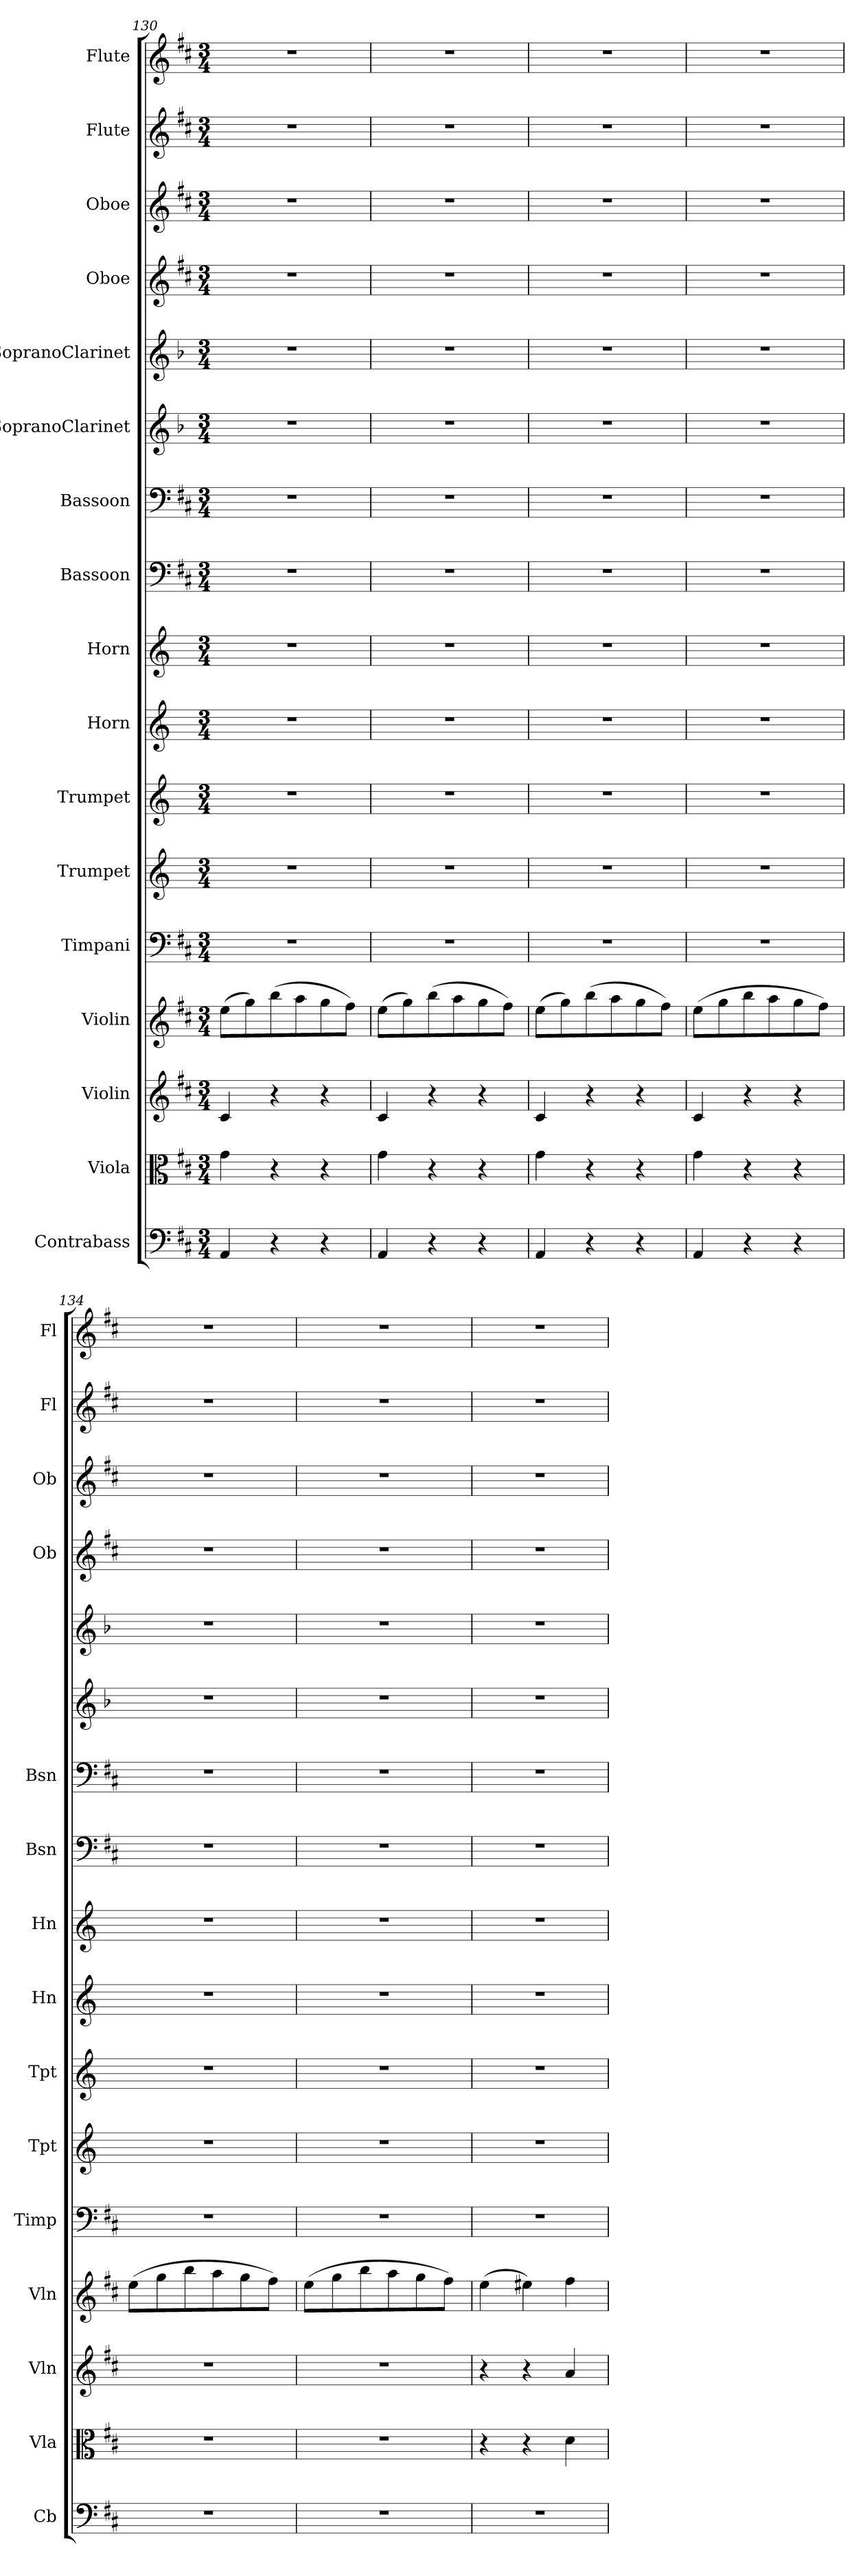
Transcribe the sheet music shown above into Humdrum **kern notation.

**kern	**kern	**kern	**kern	**kern	**kern	**kern	**kern	**kern	**kern	**kern	**kern	**kern	**kern	**kern	**kern	**kern
*part17	*part16	*part15	*part14	*part13	*part12	*part11	*part10	*part9	*part8	*part7	*part6	*part5	*part4	*part3	*part2	*part1
*staff17	*staff16	*staff15	*staff14	*staff13	*staff12	*staff11	*staff10	*staff9	*staff8	*staff7	*staff6	*staff5	*staff4	*staff3	*staff2	*staff1
*I"Contrabass	*I"Viola	*I"Violin	*I"Violin	*I"Timpani	*I"Trumpet	*I"Trumpet	*I"Horn	*I"Horn	*I"Bassoon	*I"Bassoon	*I"SopranoClarinet	*I"SopranoClarinet	*I"Oboe	*I"Oboe	*I"Flute	*I"Flute
*I'Cb	*I'Vla	*I'Vln	*I'Vln	*I'Timp	*I'Tpt	*I'Tpt	*I'Hn	*I'Hn	*I'Bsn	*I'Bsn	*	*	*I'Ob	*I'Ob	*I'Fl	*I'Fl
*clefF4	*clefC3	*clefG2	*clefG2	*clefF4	*clefG2	*clefG2	*clefG2	*clefG2	*clefF4	*clefF4	*clefG2	*clefG2	*clefG2	*clefG2	*clefG2	*clefG2
*k[f#c#]	*k[f#c#]	*k[f#c#]	*k[f#c#]	*k[f#c#]	*k[]	*k[]	*k[]	*k[]	*k[f#c#]	*k[f#c#]	*k[b-]	*k[b-]	*k[f#c#]	*k[f#c#]	*k[f#c#]	*k[f#c#]
*M3/4	*M3/4	*M3/4	*M3/4	*M3/4	*M3/4	*M3/4	*M3/4	*M3/4	*M3/4	*M3/4	*M3/4	*M3/4	*M3/4	*M3/4	*M3/4	*M3/4
=130	=130	=130	=130	=130	=130	=130	=130	=130	=130	=130	=130	=130	=130	=130	=130	=130
4AA/	4g\	4c#/	(8ee\L	2.r	2.r	2.r	2.r	2.r	2.r	2.r	2.r	2.r	2.r	2.r	2.r	2.r
.	.	.	8gg\)	.	.	.	.	.	.	.	.	.	.	.	.	.
4r	4r	4r	(8bb\	.	.	.	.	.	.	.	.	.	.	.	.	.
.	.	.	8aa\	.	.	.	.	.	.	.	.	.	.	.	.	.
4r	4r	4r	8gg\	.	.	.	.	.	.	.	.	.	.	.	.	.
.	.	.	8ff#\J)	.	.	.	.	.	.	.	.	.	.	.	.	.
=131	=131	=131	=131	=131	=131	=131	=131	=131	=131	=131	=131	=131	=131	=131	=131	=131
4AA/	4g\	4c#/	(8ee\L	2.r	2.r	2.r	2.r	2.r	2.r	2.r	2.r	2.r	2.r	2.r	2.r	2.r
.	.	.	8gg\)	.	.	.	.	.	.	.	.	.	.	.	.	.
4r	4r	4r	(8bb\	.	.	.	.	.	.	.	.	.	.	.	.	.
.	.	.	8aa\	.	.	.	.	.	.	.	.	.	.	.	.	.
4r	4r	4r	8gg\	.	.	.	.	.	.	.	.	.	.	.	.	.
.	.	.	8ff#\J)	.	.	.	.	.	.	.	.	.	.	.	.	.
=132	=132	=132	=132	=132	=132	=132	=132	=132	=132	=132	=132	=132	=132	=132	=132	=132
4AA/	4g\	4c#/	(8ee\L	2.r	2.r	2.r	2.r	2.r	2.r	2.r	2.r	2.r	2.r	2.r	2.r	2.r
.	.	.	8gg\)	.	.	.	.	.	.	.	.	.	.	.	.	.
4r	4r	4r	(8bb\	.	.	.	.	.	.	.	.	.	.	.	.	.
.	.	.	8aa\	.	.	.	.	.	.	.	.	.	.	.	.	.
4r	4r	4r	8gg\	.	.	.	.	.	.	.	.	.	.	.	.	.
.	.	.	8ff#\J)	.	.	.	.	.	.	.	.	.	.	.	.	.
=133	=133	=133	=133	=133	=133	=133	=133	=133	=133	=133	=133	=133	=133	=133	=133	=133
4AA/	4g\	4c#/	(8ee\L	2.r	2.r	2.r	2.r	2.r	2.r	2.r	2.r	2.r	2.r	2.r	2.r	2.r
.	.	.	8gg\	.	.	.	.	.	.	.	.	.	.	.	.	.
4r	4r	4r	8bb\	.	.	.	.	.	.	.	.	.	.	.	.	.
.	.	.	8aa\	.	.	.	.	.	.	.	.	.	.	.	.	.
4r	4r	4r	8gg\	.	.	.	.	.	.	.	.	.	.	.	.	.
.	.	.	8ff#\J)	.	.	.	.	.	.	.	.	.	.	.	.	.
=134	=134	=134	=134	=134	=134	=134	=134	=134	=134	=134	=134	=134	=134	=134	=134	=134
2.r	2.r	2.r	(8ee\L	2.r	2.r	2.r	2.r	2.r	2.r	2.r	2.r	2.r	2.r	2.r	2.r	2.r
.	.	.	8gg\	.	.	.	.	.	.	.	.	.	.	.	.	.
.	.	.	8bb\	.	.	.	.	.	.	.	.	.	.	.	.	.
.	.	.	8aa\	.	.	.	.	.	.	.	.	.	.	.	.	.
.	.	.	8gg\	.	.	.	.	.	.	.	.	.	.	.	.	.
.	.	.	8ff#\J)	.	.	.	.	.	.	.	.	.	.	.	.	.
=135	=135	=135	=135	=135	=135	=135	=135	=135	=135	=135	=135	=135	=135	=135	=135	=135
2.r	2.r	2.r	(8ee\L	2.r	2.r	2.r	2.r	2.r	2.r	2.r	2.r	2.r	2.r	2.r	2.r	2.r
.	.	.	8gg\	.	.	.	.	.	.	.	.	.	.	.	.	.
.	.	.	8bb\	.	.	.	.	.	.	.	.	.	.	.	.	.
.	.	.	8aa\	.	.	.	.	.	.	.	.	.	.	.	.	.
.	.	.	8gg\	.	.	.	.	.	.	.	.	.	.	.	.	.
.	.	.	8ff#\J)	.	.	.	.	.	.	.	.	.	.	.	.	.
=136	=136	=136	=136	=136	=136	=136	=136	=136	=136	=136	=136	=136	=136	=136	=136	=136
2.r	4r	4r	(4ee\	2.r	2.r	2.r	2.r	2.r	2.r	2.r	2.r	2.r	2.r	2.r	2.r	2.r
.	4r	4r	4ee#X\)	.	.	.	.	.	.	.	.	.	.	.	.	.
.	4d\	4a/	4ff#\	.	.	.	.	.	.	.	.	.	.	.	.	.
=	=	=	=	=	=	=	=	=	=	=	=	=	=	=	=	=
*-	*-	*-	*-	*-	*-	*-	*-	*-	*-	*-	*-	*-	*-	*-	*-	*-
